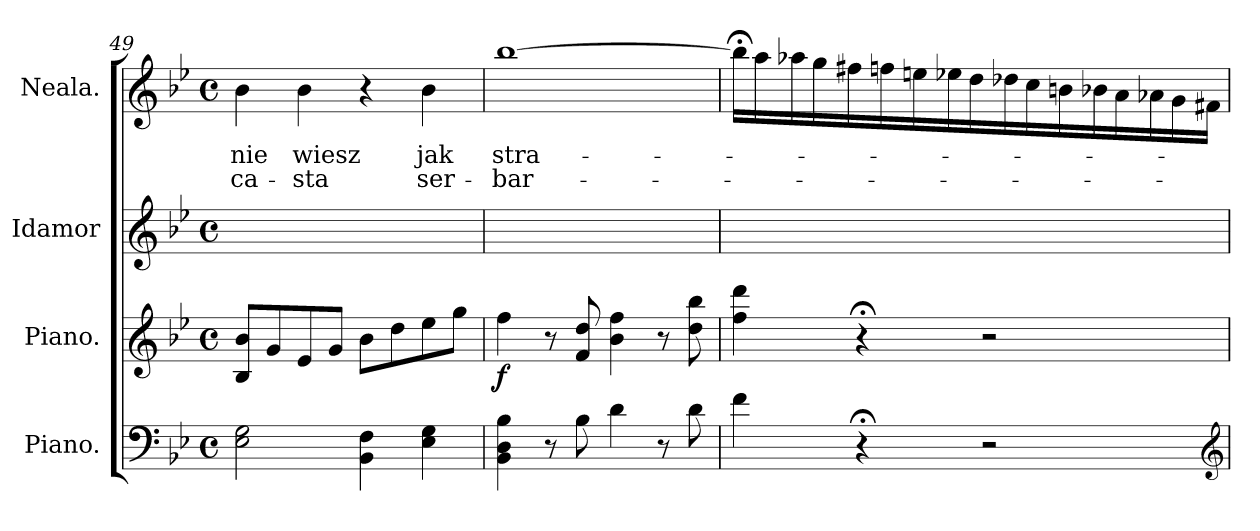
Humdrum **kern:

**kern	**kern	**dynam	**kern	**kern	**text	**text
*part4	*part3	*part3	*part2	*part1	*part1	*part1
*staff4	*staff3	*staff3	*staff2	*staff1	*staff1	*staff1
*I"Piano.	*I"Piano.	*	*I"Idamor	*I"Neala.	*	*
*	*	*	*I'I.	*I'N.	*	*
*clefF4	*clefG2	*	*clefG2	*clefG2	*	*
*k[b-e-]	*k[b-e-]	*	*k[b-e-]	*k[b-e-]	*	*
*g:	*g:	*	*g:	*g:	*	*
*M4/4	*M4/4	*	*M4/4	*M4/4	*	*
*met(c)	*met(c)	*	*met(c)	*met(c)	*	*
=49	=49	=49	=49	=49	=49	=49
2E-\ 2G\	8B-/ 8b-/L	.	1ryy	4b-\	nie	ca-
.	8g/	.	.	.	.	.
.	8e-/	.	.	4b-\	wiesz	-sta
.	8g/J	.	.	.	.	.
4BB-\ 4F\	8b-\L	.	.	4r	.	.
.	8dd\	.	.	.	.	.
4E-\ 4G\	8ee-\	.	.	4b-\	jak	ser-
.	8gg\J	.	.	.	.	.
=50	=50	=50	=50	=50	=50	=50
4BB-\ 4D\ 4B-\	4ff\	f	1ryy	[1bb-	stra-	-bar-
8r	8r	.	.	.	.	.
8B-\	8f/ 8dd/	.	.	.	.	.
4d\	4b-\ 4ff\	.	.	.	.	.
8r	8r	.	.	.	.	.
8d\	8dd\ 8bb-\	.	.	.	.	.
=51	=51	=51	=51	=51	=51	=51
*	*	*	*	*Xtuplet	*	*
4f\	4ff\ 4ddd\	.	1ryy	17bb-;<\LL]	.	.
.	.	.	.	17aa\	.	.
.	.	.	.	17aa-X\	.	.
.	.	.	.	17gg\	.	.
.	.	.	.	17ff#X\	.	.
4r;<	4r;<	.	.	.	.	.
.	.	.	.	17ffn\	.	.
.	.	.	.	17een\	.	.
.	.	.	.	17ee-X\	.	.
.	.	.	.	17dd\	.	.
2r	2r	.	.	.	.	.
.	.	.	.	17dd-X\	.	.
.	.	.	.	17cc\	.	.
.	.	.	.	17bn\	.	.
.	.	.	.	17b-X\	.	.
.	.	.	.	17a\	.	.
.	.	.	.	17a-X\	.	.
.	.	.	.	17g\	.	.
.	.	.	.	17f#X\JJ	.	.
*clefG2	*	*	*	*	*	*
=	=	=	=	=	=	=
*-	*-	*-	*-	*-	*-	*-
